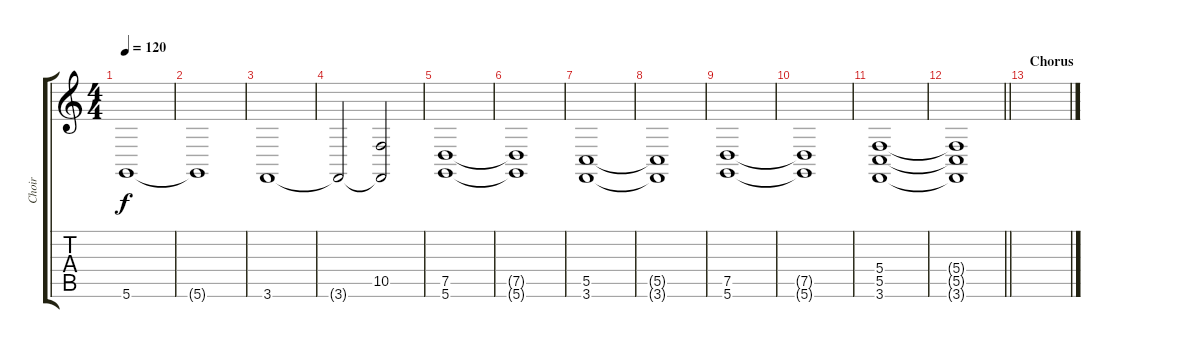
\track ("Choir" "Choir") {instrument choiraahs}
\staff {score tabs}
\tuning (D4 A3 F3 C3 G2 D2) {hide}
\ts (4 4)
\tempo 120
\clef g2
\ks c
5.6.1{dy f} |
5.6{t}.1 |
3.6.1 |
3.6{t}.2 (10.5 3.6{t}).2 |
(7.5 5.6).1 |
(7.5{t} 5.6{t}).1 |
(5.5 3.6).1 |
(5.5{t} 3.6{t}).1 |
(7.5 5.6).1 |
(7.5{t} 5.6{t}).1 |
(5.4 5.5 3.6).1 |
\barLineRight lightlight
(5.4{t} 5.5{t} 3.6{t}).1 |
\section ("" "Chorus")
